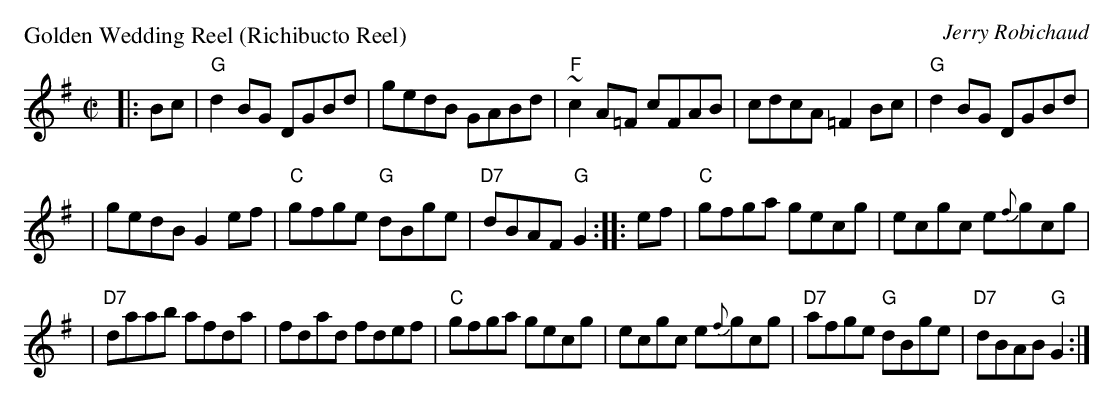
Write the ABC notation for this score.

X:1
P: Golden Wedding Reel (Richibucto Reel)
O: Jerry Robichaud
M: C|
L: 1/8
K: G
|: Bc \
| "G"d2BG DGBd | gedB GABd | "F"~c2A=F cFAB | cdcA =F2Bc | "G"d2BG DGBd |
| gedB G2ef | "C"gfge "G"dBge | "D7"dBAF "G"G2 :: ef | "C" gfga gecg | ecgc e{f}gcg |
| "D7"daab afda | fdad fdef | "C" gfga gecg | ecgc e{f}gcg | "D7"afge "G"dBge | "D7"dBAB "G"G2 :|
